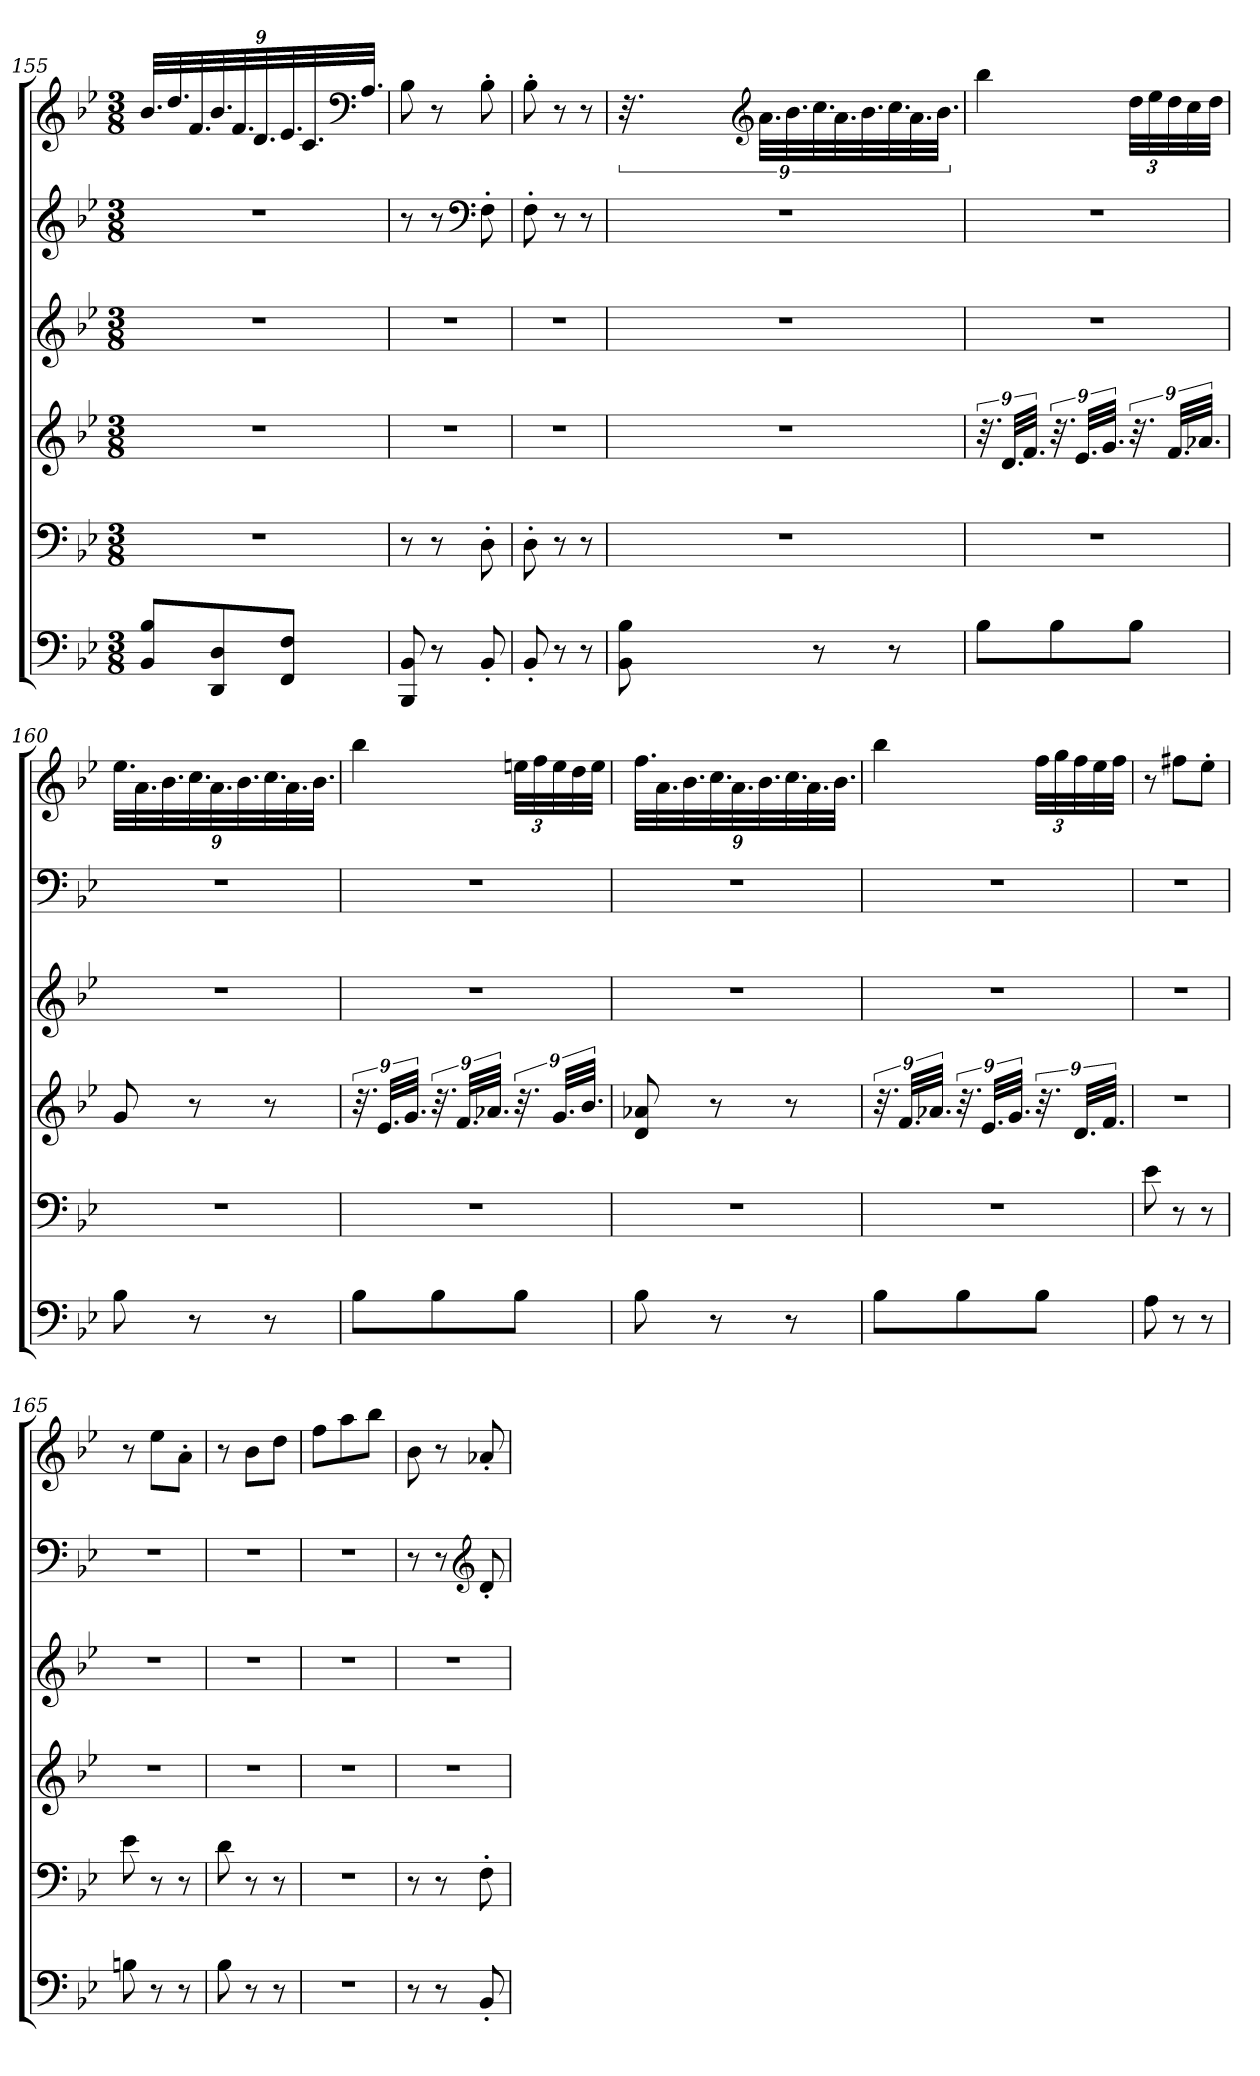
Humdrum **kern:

**kern	**kern	**kern	**kern	**kern	**kern
*part5	*part4	*part3	*part2	*part2	*part1
*staff6	*staff5	*staff4	*staff3	*staff2	*staff1
*clefF4	*clefF4	*clefG2	*clefG2	*clefG2	*clefG2
*k[b-e-]	*k[b-e-]	*k[b-e-]	*k[b-e-]	*k[b-e-]	*k[b-e-]
*M3/8	*M3/8	*M3/8	*M3/8	*M3/8	*M3/8
*	*	*	*	*	*Xbrackettup
=155	=155	=155	=155	=155	=155
8BB-/ 8B-/L	4.r	4.r	4.r	4.r	36.b-/LLL
.	.	.	.	.	36.dd/
.	.	.	.	.	36.f/
8DD/ 8D/	.	.	.	.	36.b-/
.	.	.	.	.	36.f/
.	.	.	.	.	36.d/
8FF/ 8F/J	.	.	.	.	36.e-/
.	.	.	.	.	36.c/
*	*	*	*	*	*clefF4
.	.	.	.	.	36.A/JJJ
=156	=156	=156	=156	=156	=156
8BBB-/ 8BB-/	8r	4.r	4.r	8r	8B-\
8r	8r	.	.	8r	8r
*	*	*	*	*clefF4	*
8BB-'/	8D'\	.	.	8F'\	8B-'\
=157	=157	=157	=157	=157	=157
8BB-'/	8D'\	4.r	4.r	8F'\	8B-'\
*	*	*	*	*	*MM53
8r	8r	.	.	8r	8r
8r	8r	.	.	8r	8r
!!LO:PB:g=z
=158	=158	=158	=158	=158	=158
*	*	*	*	*	*brackettup
*	*	*	*	*	*MM58
8BB-\ 8B-\	4.r	4.r	4.r	4.r	36.r
*	*	*	*	*	*clefG2
.	.	.	.	.	36.a\LLL
.	.	.	.	.	36.b-\
8r	.	.	.	.	36.cc\
.	.	.	.	.	36.a\
.	.	.	.	.	36.b-\
8r	.	.	.	.	36.cc\
.	.	.	.	.	36.a\
.	.	.	.	.	36.b-\JJJ
=159	=159	=159	=159	=159	=159
*	*	*	*	*	*MM58
8B-\L	4.r	36.r	4.r	4.r	4bb-\
.	.	36.d/LLL	.	.	.
.	.	36.f/JJJ	.	.	.
8B-\	.	36.r	.	.	.
.	.	36.e-/LLL	.	.	.
.	.	36.g/JJJ	.	.	.
*	*	*	*	*	*Xbrackettup
8B-\J	.	36.r	.	.	48dd\LLL
.	.	.	.	.	48ee-\
.	.	36.f/LLL	.	.	48dd\
.	.	.	.	.	32cc\
.	.	36.a-X/JJJ	.	.	.
*	*	*	*	*	*MM56
.	.	.	.	.	32dd\JJJ
!!LO:LB:g=z
=160	=160	=160	=160	=160	=160
*	*	*	*	*	*MM58
8B-\	4.r	8g/	4.r	4.r	36.ee-\LLL
.	.	.	.	.	36.a\
.	.	.	.	.	36.b-\
8r	.	8r	.	.	36.cc\
.	.	.	.	.	36.a\
.	.	.	.	.	36.b-\
8r	.	8r	.	.	36.cc\
.	.	.	.	.	36.a\
.	.	.	.	.	36.b-\JJJ
=161	=161	=161	=161	=161	=161
*	*	*	*	*	*MM58
8B-\L	4.r	36.r	4.r	4.r	4bb-\
.	.	36.e-/LLL	.	.	.
.	.	36.g/JJJ	.	.	.
8B-\	.	36.r	.	.	.
.	.	36.f/LLL	.	.	.
.	.	36.a-X/JJJ	.	.	.
8B-\J	.	36.r	.	.	48een\LLL
.	.	.	.	.	48ff\
.	.	36.g/LLL	.	.	48ee\
.	.	.	.	.	32dd\
.	.	36.b-/JJJ	.	.	.
*	*	*	*	*	*MM56
.	.	.	.	.	32ee\JJJ
=162	=162	=162	=162	=162	=162
*	*	*	*	*	*MM58
8B-\	4.r	8d/ 8a-X/	4.r	4.r	36.ff\LLL
.	.	.	.	.	36.a\
.	.	.	.	.	36.b-\
8r	.	8r	.	.	36.cc\
.	.	.	.	.	36.a\
.	.	.	.	.	36.b-\
8r	.	8r	.	.	36.cc\
.	.	.	.	.	36.a\
.	.	.	.	.	36.b-\JJJ
!!LO:PB:g=z
=163	=163	=163	=163	=163	=163
*	*	*	*	*	*MM58
8B-\L	4.r	36.r	4.r	4.r	4bb-\
.	.	36.f/LLL	.	.	.
.	.	36.a-X/JJJ	.	.	.
8B-\	.	36.r	.	.	.
.	.	36.e-/LLL	.	.	.
.	.	36.g/JJJ	.	.	.
8B-\J	.	36.r	.	.	48ff\LLL
.	.	.	.	.	48gg\
.	.	36.d/LLL	.	.	48ff\
.	.	.	.	.	32ee-\
.	.	36.f/JJJ	.	.	.
*	*	*	*	*	*MM56
.	.	.	.	.	32ff\JJJ
=164	=164	=164	=164	=164	=164
*	*	*	*	*	*MM58
8A\	8e-\	4.r	4.r	4.r	8r
8r	8r	.	.	.	8ff#X\L
8r	8r	.	.	.	8ee-'\J
=165	=165	=165	=165	=165	=165
*	*	*	*	*	*MM57
8Bn\	8e-\	4.r	4.r	4.r	8r
8r	8r	.	.	.	8ee-\L
8r	8r	.	.	.	8a'\J
=166	=166	=166	=166	=166	=166
*	*	*	*	*	*MM57
8B-\	8d\	4.r	4.r	4.r	8r
8r	8r	.	.	.	8b-\L
8r	8r	.	.	.	8dd\J
=167	=167	=167	=167	=167	=167
4.r	4.r	4.r	4.r	4.r	8ff\L
.	.	.	.	.	8aa\
.	.	.	.	.	8bb-\J
=168	=168	=168	=168	=168	=168
8r	8r	4.r	4.r	8r	8b-\
8r	8r	.	.	8r	8r
*	*	*	*	*clefG2	*
8BB-'/	8F'\	.	.	8d'/	8a-X'/
=	=	=	=	=	=
*-	*-	*-	*-	*-	*-
